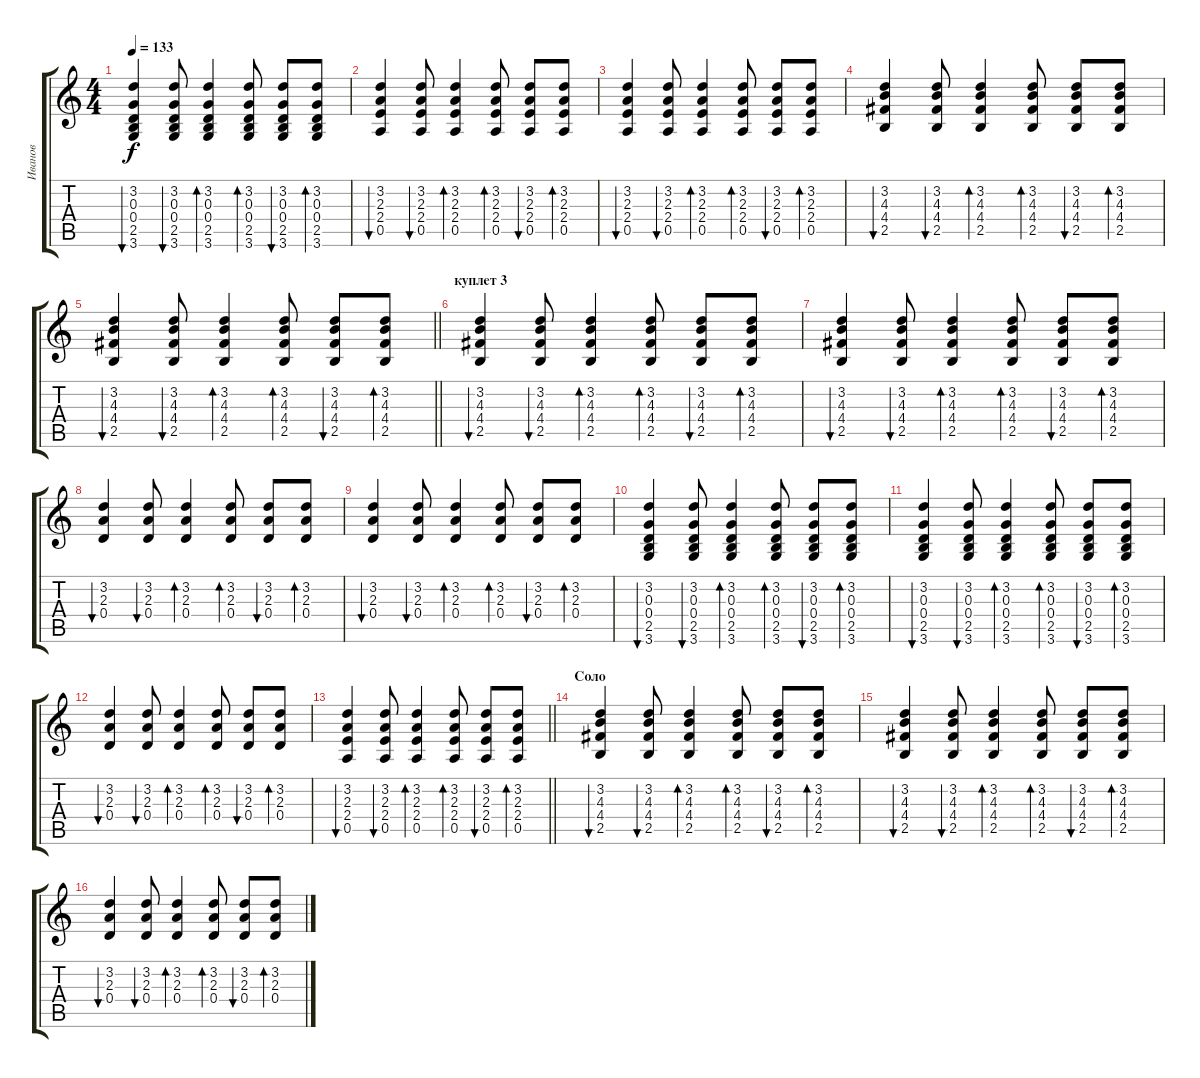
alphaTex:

\track ("Иванов" "Иванов") {instrument acousticguitarsteel}
\staff {score tabs}
\tuning (E4 B3 G3 D3 A2 E2) {hide}
\ts (4 4)
\tempo 133
\clef g2
\ks c
(3.2 0.3 0.4 2.5 3.6).4{bu 60 dy f} (3.2 0.3 0.4 2.5 3.6).8{bu 60} (3.2 0.3 0.4 2.5 3.6).4{bd 60} (3.2 0.3 0.4 2.5 3.6).8{bd 60} (3.2 0.3 0.4 2.5 3.6).8{bu 60} (3.2 0.3 0.4 2.5 3.6).8{bd 60} |
(3.2 2.3 2.4 0.5).4{bu 60} (3.2 2.3 2.4 0.5).8{bu 60} (3.2 2.3 2.4 0.5).4{bd 60} (3.2 2.3 2.4 0.5).8{bd 60} (3.2 2.3 2.4 0.5).8{bu 60} (3.2 2.3 2.4 0.5).8{bd 60} |
(3.2 2.3 2.4 0.5).4{bu 60} (3.2 2.3 2.4 0.5).8{bu 60} (3.2 2.3 2.4 0.5).4{bd 60} (3.2 2.3 2.4 0.5).8{bd 60} (3.2 2.3 2.4 0.5).8{bu 60} (3.2 2.3 2.4 0.5).8{bd 60} |
(3.2 4.3 4.4 2.5).4{bu 60} (3.2 4.3 4.4 2.5).8{bu 60} (3.2 4.3 4.4 2.5).4{bd 60} (3.2 4.3 4.4 2.5).8{bd 60} (3.2 4.3 4.4 2.5).8{bu 60} (3.2 4.3 4.4 2.5).8{bd 60} |
\barLineRight lightlight
(3.2 4.3 4.4 2.5).4{bu 60} (3.2 4.3 4.4 2.5).8{bu 60} (3.2 4.3 4.4 2.5).4{bd 60} (3.2 4.3 4.4 2.5).8{bd 60} (3.2 4.3 4.4 2.5).8{bu 60} (3.2 4.3 4.4 2.5).8{bd 60} |
\section ("" "куплет 3")
(3.2 4.3 4.4 2.5).4{bu 60} (3.2 4.3 4.4 2.5).8{bu 60} (3.2 4.3 4.4 2.5).4{bd 60} (3.2 4.3 4.4 2.5).8{bd 60} (3.2 4.3 4.4 2.5).8{bu 60} (3.2 4.3 4.4 2.5).8{bd 60} |
(3.2 4.3 4.4 2.5).4{bu 60} (3.2 4.3 4.4 2.5).8{bu 60} (3.2 4.3 4.4 2.5).4{bd 60} (3.2 4.3 4.4 2.5).8{bd 60} (3.2 4.3 4.4 2.5).8{bu 60} (3.2 4.3 4.4 2.5).8{bd 60} |
(3.2 2.3 0.4).4{bu 60} (3.2 2.3 0.4).8{bu 60} (3.2 2.3 0.4).4{bd 60} (3.2 2.3 0.4).8{bd 60} (3.2 2.3 0.4).8{bu 60} (3.2 2.3 0.4).8{bd 60} |
(3.2 2.3 0.4).4{bu 60} (3.2 2.3 0.4).8{bu 60} (3.2 2.3 0.4).4{bd 60} (3.2 2.3 0.4).8{bd 60} (3.2 2.3 0.4).8{bu 60} (3.2 2.3 0.4).8{bd 60} |
(3.2 0.3 0.4 2.5 3.6).4{bu 60} (3.2 0.3 0.4 2.5 3.6).8{bu 60} (3.2 0.3 0.4 2.5 3.6).4{bd 60} (3.2 0.3 0.4 2.5 3.6).8{bd 60} (3.2 0.3 0.4 2.5 3.6).8{bu 60} (3.2 0.3 0.4 2.5 3.6).8{bd 60} |
(3.2 0.3 0.4 2.5 3.6).4{bu 60} (3.2 0.3 0.4 2.5 3.6).8{bu 60} (3.2 0.3 0.4 2.5 3.6).4{bd 60} (3.2 0.3 0.4 2.5 3.6).8{bd 60} (3.2 0.3 0.4 2.5 3.6).8{bu 60} (3.2 0.3 0.4 2.5 3.6).8{bd 60} |
(3.2 2.3 0.4).4{bu 60} (3.2 2.3 0.4).8{bu 60} (3.2 2.3 0.4).4{bd 60} (3.2 2.3 0.4).8{bd 60} (3.2 2.3 0.4).8{bu 60} (3.2 2.3 0.4).8{bd 60} |
\barLineRight lightlight
(3.2 2.3 2.4 0.5).4{bu 60} (3.2 2.3 2.4 0.5).8{bu 60} (3.2 2.3 2.4 0.5).4{bd 60} (3.2 2.3 2.4 0.5).8{bd 60} (3.2 2.3 2.4 0.5).8{bu 60} (3.2 2.3 2.4 0.5).8{bd 60} |
\section ("" "Соло")
(3.2 4.3 4.4 2.5).4{bu 60} (3.2 4.3 4.4 2.5).8{bu 60} (3.2 4.3 4.4 2.5).4{bd 60} (3.2 4.3 4.4 2.5).8{bd 60} (3.2 4.3 4.4 2.5).8{bu 60} (3.2 4.3 4.4 2.5).8{bd 60} |
(3.2 4.3 4.4 2.5).4{bu 60} (3.2 4.3 4.4 2.5).8{bu 60} (3.2 4.3 4.4 2.5).4{bd 60} (3.2 4.3 4.4 2.5).8{bd 60} (3.2 4.3 4.4 2.5).8{bu 60} (3.2 4.3 4.4 2.5).8{bd 60} |
(3.2 2.3 0.4).4{bu 60} (3.2 2.3 0.4).8{bu 60} (3.2 2.3 0.4).4{bd 60} (3.2 2.3 0.4).8{bd 60} (3.2 2.3 0.4).8{bu 60} (3.2 2.3 0.4).8{bd 60}
